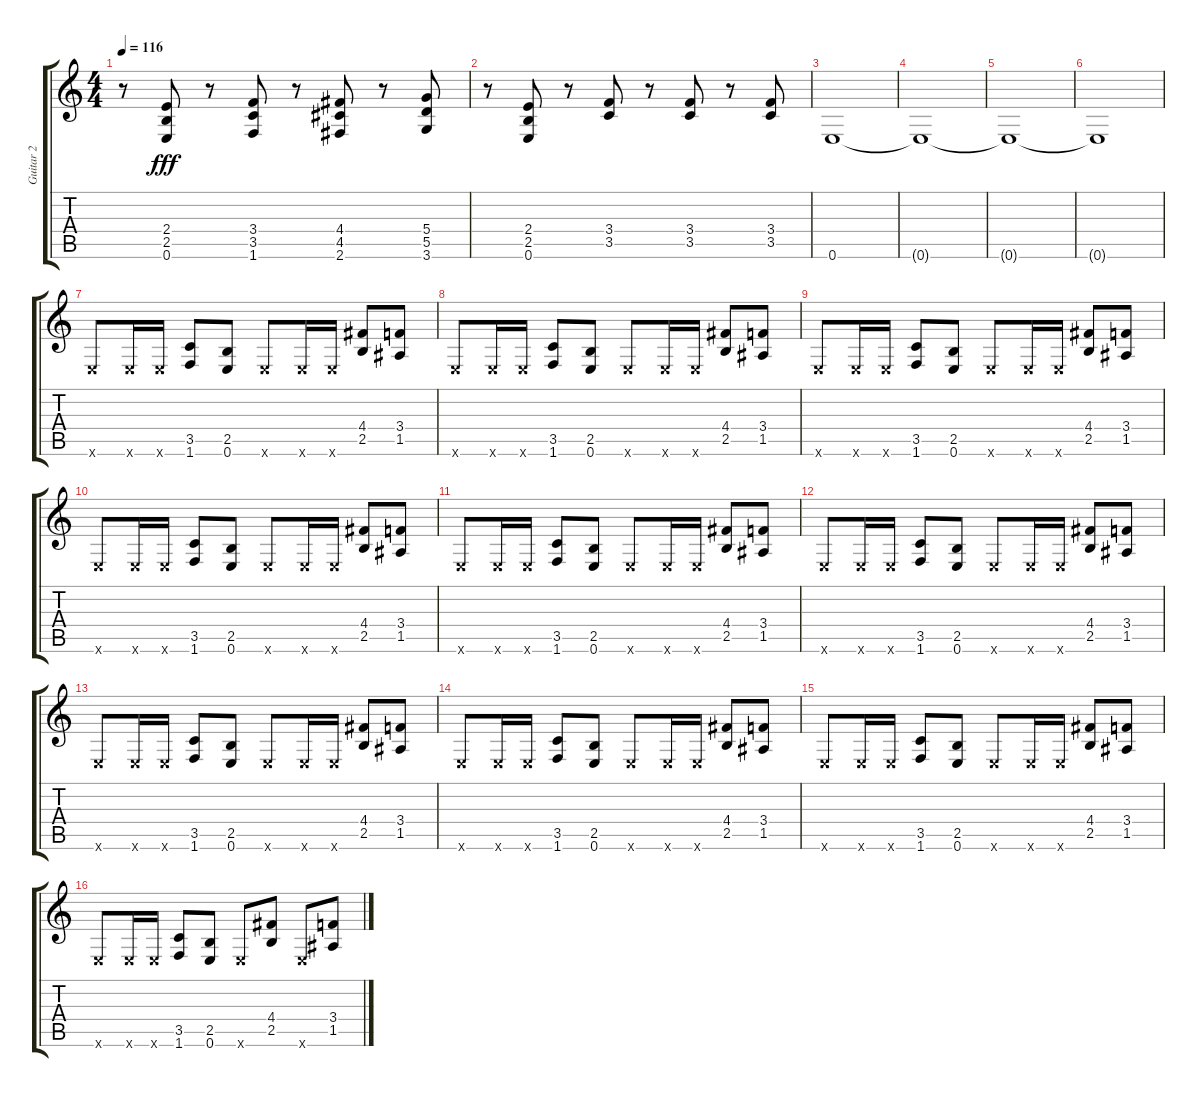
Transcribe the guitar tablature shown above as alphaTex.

\track ("Guitar 2" "Guitar 2") {instrument distortionguitar}
\staff {score tabs}
\tuning (E4 B3 G3 D3 A2 E2) {hide}
\ts (4 4)
\tempo 116
\clef g2
\ks c
r.8{dy fff} (2.4 2.5 0.6).8 r.8 (3.4 3.5 1.6).8 r.8 (4.4 4.5 2.6).8 r.8 (5.4 5.5 3.6).8 |
r.8 (2.4 2.5 0.6).8 r.8 (3.4 3.5).8 r.8 (3.4 3.5).8 r.8 (3.4 3.5).8 |
0.6.1 |
0.6{t}.1 |
0.6{t}.1 |
0.6{t}.1 |
0.6{x}.8 0.6{x}.16 0.6{x}.16 (3.5 1.6).8 (2.5 0.6).8 0.6{x}.8 0.6{x}.16 0.6{x}.16 (4.4 2.5).8 (3.4 1.5).8 |
0.6{x}.8 0.6{x}.16 0.6{x}.16 (3.5 1.6).8 (2.5 0.6).8 0.6{x}.8 0.6{x}.16 0.6{x}.16 (4.4 2.5).8 (3.4 1.5).8 |
0.6{x}.8 0.6{x}.16 0.6{x}.16 (3.5 1.6).8 (2.5 0.6).8 0.6{x}.8 0.6{x}.16 0.6{x}.16 (4.4 2.5).8 (3.4 1.5).8 |
0.6{x}.8 0.6{x}.16 0.6{x}.16 (3.5 1.6).8 (2.5 0.6).8 0.6{x}.8 0.6{x}.16 0.6{x}.16 (4.4 2.5).8 (3.4 1.5).8 |
0.6{x}.8 0.6{x}.16 0.6{x}.16 (3.5 1.6).8 (2.5 0.6).8 0.6{x}.8 0.6{x}.16 0.6{x}.16 (4.4 2.5).8 (3.4 1.5).8 |
0.6{x}.8 0.6{x}.16 0.6{x}.16 (3.5 1.6).8 (2.5 0.6).8 0.6{x}.8 0.6{x}.16 0.6{x}.16 (4.4 2.5).8 (3.4 1.5).8 |
0.6{x}.8 0.6{x}.16 0.6{x}.16 (3.5 1.6).8 (2.5 0.6).8 0.6{x}.8 0.6{x}.16 0.6{x}.16 (4.4 2.5).8 (3.4 1.5).8 |
0.6{x}.8 0.6{x}.16 0.6{x}.16 (3.5 1.6).8 (2.5 0.6).8 0.6{x}.8 0.6{x}.16 0.6{x}.16 (4.4 2.5).8 (3.4 1.5).8 |
0.6{x}.8 0.6{x}.16 0.6{x}.16 (3.5 1.6).8 (2.5 0.6).8 0.6{x}.8 0.6{x}.16 0.6{x}.16 (4.4 2.5).8 (3.4 1.5).8 |
0.6{x}.8 0.6{x}.16 0.6{x}.16 (3.5 1.6).8 (2.5 0.6).8 0.6{x}.8 (4.4 2.5).8 0.6{x}.8 (3.4 1.5).8
